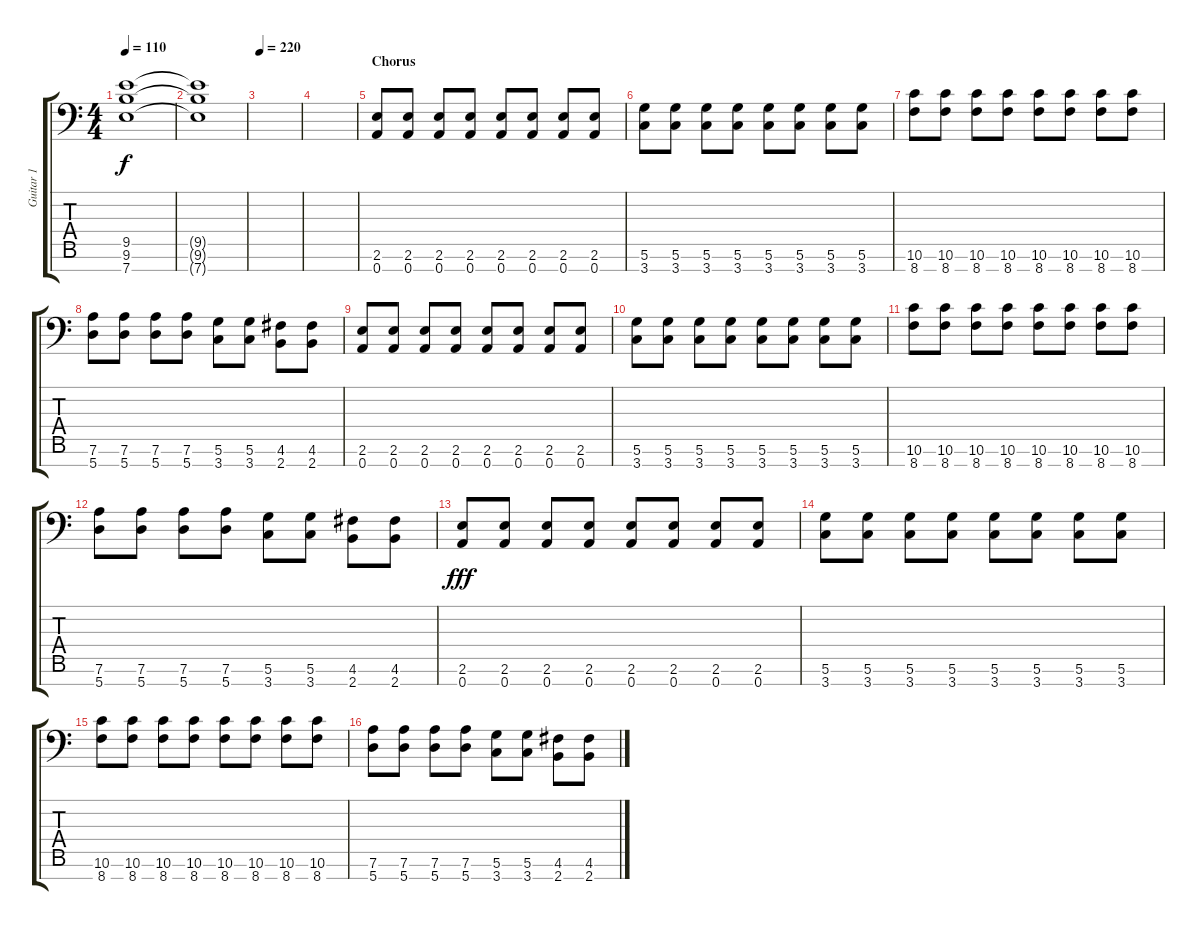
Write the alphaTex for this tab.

\track ("Guitar 1" "Guitar 1") {instrument overdrivenguitar}
\staff {score tabs}
\tuning (D4 A3 F3 C3 G2 D2 A1) {hide}
\ts (4 4)
\tempo 110
\clef f4
\ks c
(9.5 9.6 7.7).1{dy f} |
(9.5{t} 9.6{t} 7.7{t}).1 |
\tempo 220
|
|
\section ("" "Chorus")
(2.6 0.7).8 (2.6 0.7).8 (2.6 0.7).8 (2.6 0.7).8 (2.6 0.7).8 (2.6 0.7).8 (2.6 0.7).8 (2.6 0.7).8 |
(5.6 3.7).8 (5.6 3.7).8 (5.6 3.7).8 (5.6 3.7).8 (5.6 3.7).8 (5.6 3.7).8 (5.6 3.7).8 (5.6 3.7).8 |
(10.6 8.7).8 (10.6 8.7).8 (10.6 8.7).8 (10.6 8.7).8 (10.6 8.7).8 (10.6 8.7).8 (10.6 8.7).8 (10.6 8.7).8 |
(7.6 5.7).8 (7.6 5.7).8 (7.6 5.7).8 (7.6 5.7).8 (5.6 3.7).8 (5.6 3.7).8 (4.6 2.7).8 (4.6 2.7).8 |
(2.6 0.7).8 (2.6 0.7).8 (2.6 0.7).8 (2.6 0.7).8 (2.6 0.7).8 (2.6 0.7).8 (2.6 0.7).8 (2.6 0.7).8 |
(5.6 3.7).8 (5.6 3.7).8 (5.6 3.7).8 (5.6 3.7).8 (5.6 3.7).8 (5.6 3.7).8 (5.6 3.7).8 (5.6 3.7).8 |
(10.6 8.7).8 (10.6 8.7).8 (10.6 8.7).8 (10.6 8.7).8 (10.6 8.7).8 (10.6 8.7).8 (10.6 8.7).8 (10.6 8.7).8 |
(7.6 5.7).8 (7.6 5.7).8 (7.6 5.7).8 (7.6 5.7).8 (5.6 3.7).8 (5.6 3.7).8 (4.6 2.7).8 (4.6 2.7).8 |
(2.6 0.7).8{dy fff} (2.6 0.7).8 (2.6 0.7).8 (2.6 0.7).8 (2.6 0.7).8 (2.6 0.7).8 (2.6 0.7).8 (2.6 0.7).8 |
(5.6 3.7).8 (5.6 3.7).8 (5.6 3.7).8 (5.6 3.7).8 (5.6 3.7).8 (5.6 3.7).8 (5.6 3.7).8 (5.6 3.7).8 |
(10.6 8.7).8 (10.6 8.7).8 (10.6 8.7).8 (10.6 8.7).8 (10.6 8.7).8 (10.6 8.7).8 (10.6 8.7).8 (10.6 8.7).8 |
(7.6 5.7).8 (7.6 5.7).8 (7.6 5.7).8 (7.6 5.7).8 (5.6 3.7).8 (5.6 3.7).8 (4.6 2.7).8 (4.6 2.7).8
